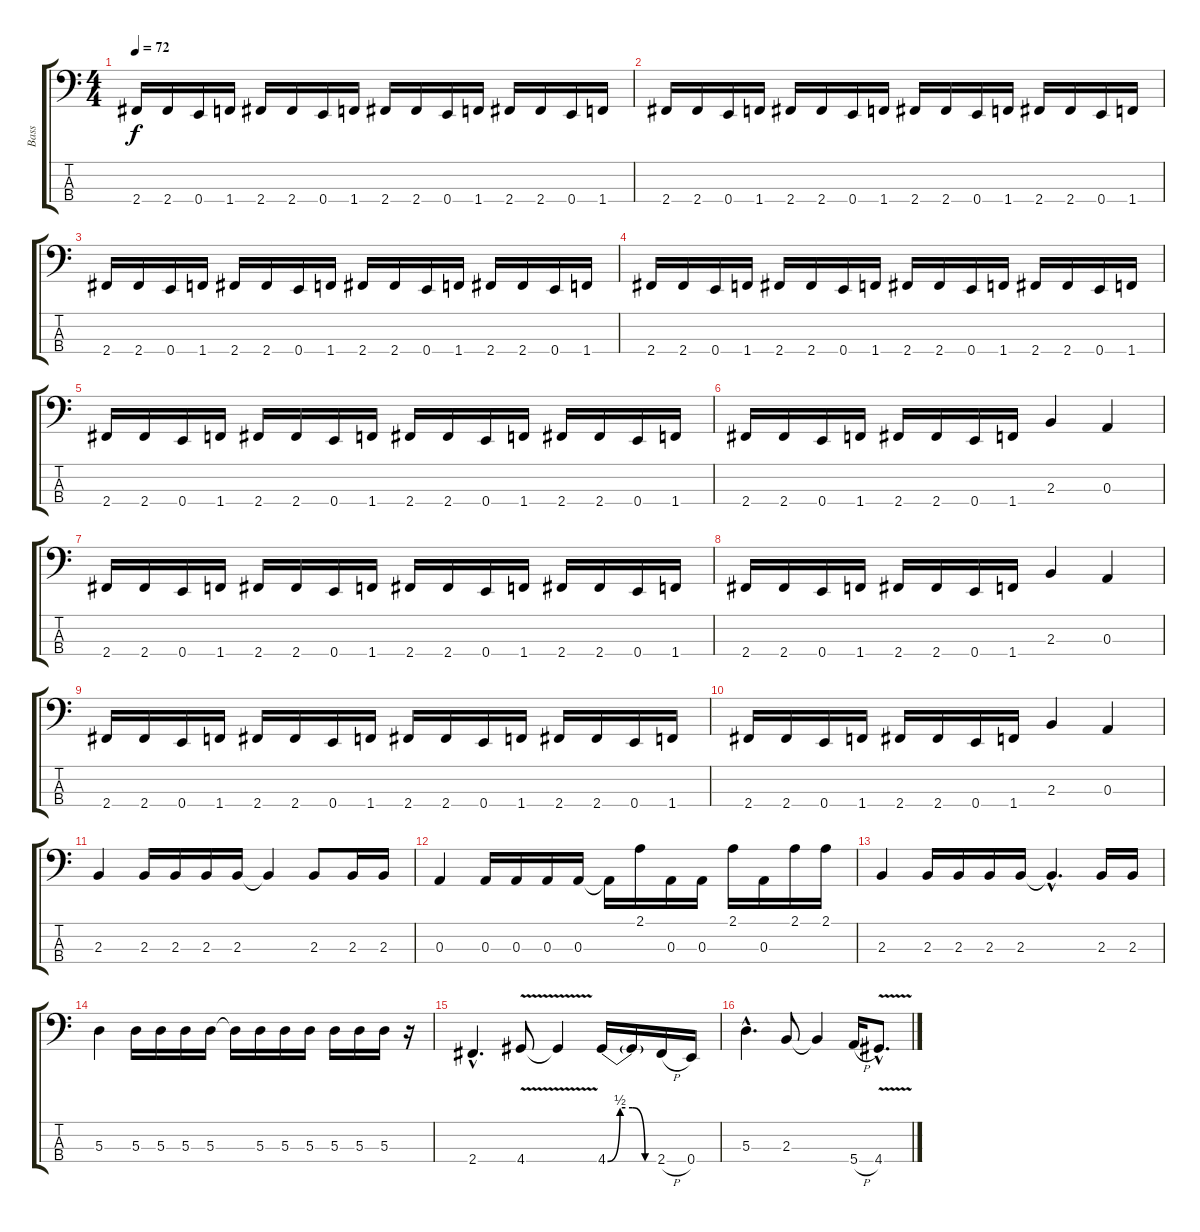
\track ("Bass" "Bass") {instrument electricbassfinger}
\staff {score tabs}
\tuning (G2 D2 A1 E1) {hide}
\ts (4 4)
\tempo 72
\clef f4
\ks c
2.4.16{dy f instrument electricbassfinger} 2.4.16 0.4.16 1.4.16 2.4.16 2.4.16 0.4.16 1.4.16 2.4.16 2.4.16 0.4.16 1.4.16 2.4.16 2.4.16 0.4.16 1.4.16 |
2.4.16 2.4.16 0.4.16 1.4.16 2.4.16 2.4.16 0.4.16 1.4.16 2.4.16 2.4.16 0.4.16 1.4.16 2.4.16 2.4.16 0.4.16 1.4.16 |
2.4.16 2.4.16 0.4.16 1.4.16 2.4.16 2.4.16 0.4.16 1.4.16 2.4.16 2.4.16 0.4.16 1.4.16 2.4.16 2.4.16 0.4.16 1.4.16 |
2.4.16 2.4.16 0.4.16 1.4.16 2.4.16 2.4.16 0.4.16 1.4.16 2.4.16 2.4.16 0.4.16 1.4.16 2.4.16 2.4.16 0.4.16 1.4.16 |
2.4.16 2.4.16 0.4.16 1.4.16 2.4.16 2.4.16 0.4.16 1.4.16 2.4.16 2.4.16 0.4.16 1.4.16 2.4.16 2.4.16 0.4.16 1.4.16 |
2.4.16 2.4.16 0.4.16 1.4.16 2.4.16 2.4.16 0.4.16 1.4.16 2.3.4 0.3.4 |
2.4.16 2.4.16 0.4.16 1.4.16 2.4.16 2.4.16 0.4.16 1.4.16 2.4.16 2.4.16 0.4.16 1.4.16 2.4.16 2.4.16 0.4.16 1.4.16 |
2.4.16 2.4.16 0.4.16 1.4.16 2.4.16 2.4.16 0.4.16 1.4.16 2.3.4 0.3.4 |
2.4.16 2.4.16 0.4.16 1.4.16 2.4.16 2.4.16 0.4.16 1.4.16 2.4.16 2.4.16 0.4.16 1.4.16 2.4.16 2.4.16 0.4.16 1.4.16 |
2.4.16 2.4.16 0.4.16 1.4.16 2.4.16 2.4.16 0.4.16 1.4.16 2.3.4 0.3.4 |
2.3.4 2.3.16 2.3.16 2.3.16 2.3.16 2.3{t}.4 2.3.8 2.3.16 2.3.16 |
0.3.4 0.3.16 0.3.16 0.3.16 0.3.16 0.3{t}.16 2.1.16 0.3.16 0.3.16 2.1.16 0.3.16 2.1.16 2.1.16 |
2.3.4 2.3.16 2.3.16 2.3.16 2.3.16 2.3{hac t}.4{d} 2.3.16 2.3.16 |
5.3.4 5.3.16 5.3.16 5.3.16 5.3.16 5.3{t}.16 5.3.16 5.3.16 5.3.16 5.3.16 5.3.16 5.3.16 r.16 |
2.4{hac}.4{d} 4.4{v}.8 4.4{t}.4 4.4{be (custom 0 0 15 2 30 2 45 0 60 0)}.16 4.4{t}.16 2.4{h}.16 0.4.16 |
5.3{hac}.4{d} 2.3.8 2.3{t}.4 5.4{h}.16 4.4{v hac}.8{d}
